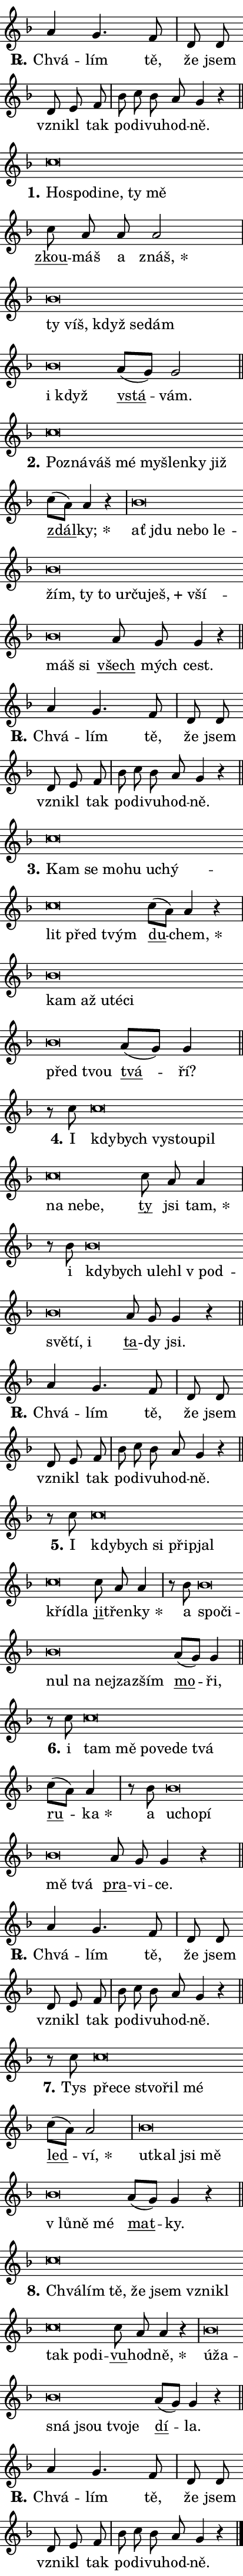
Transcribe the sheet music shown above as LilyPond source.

\version "2.22.1"
\header { tagline = "" }
\paper {
  indent = 0\cm
  top-margin = 0\cm
  right-margin = 0\cm
  bottom-margin = 0\cm
  left-margin = 0\cm
  paper-width = 7\cm
  page-breaking = #ly:one-page-breaking
  system-system-spacing.basic-distance = #11
  score-system-spacing.basic-distance = #11.3
  ragged-last = ##f
}


%% Author: Thomas Morley
%% https://lists.gnu.org/archive/html/lilypond-user/2020-05/msg00002.html
#(define (line-position grob)
"Returns position of @var[grob} in current system:
   @code{'start}, if at first time-step
   @code{'end}, if at last time-step
   @code{'middle} otherwise
"
  (let* ((col (ly:item-get-column grob))
         (ln (ly:grob-object col 'left-neighbor))
         (rn (ly:grob-object col 'right-neighbor))
         (col-to-check-left (if (ly:grob? ln) ln col))
         (col-to-check-right (if (ly:grob? rn) rn col))
         (break-dir-left
           (and
             (ly:grob-property col-to-check-left 'non-musical #f)
             (ly:item-break-dir col-to-check-left)))
         (break-dir-right
           (and
             (ly:grob-property col-to-check-right 'non-musical #f)
             (ly:item-break-dir col-to-check-right))))
        (cond ((eqv? 1 break-dir-left) 'start)
              ((eqv? -1 break-dir-right) 'end)
              (else 'middle))))

#(define (tranparent-at-line-position vctor)
  (lambda (grob)
  "Relying on @code{line-position} select the relevant enry from @var{vctor}.
Used to determine transparency,"
    (case (line-position grob)
      ((end) (not (vector-ref vctor 0)))
      ((middle) (not (vector-ref vctor 1)))
      ((start) (not (vector-ref vctor 2))))))

noteHeadBreakVisibility =
#(define-music-function (break-visibility)(vector?)
"Makes @code{NoteHead}s transparent relying on @var{break-visibility}"
#{
  \override NoteHead.transparent =
    #(tranparent-at-line-position break-visibility)
#})

#(define delete-ledgers-for-transparent-note-heads
  (lambda (grob)
    "Reads whether a @code{NoteHead} is transparent.
If so this @code{NoteHead} is removed from @code{'note-heads} from
@var{grob}, which is supposed to be @code{LedgerLineSpanner}.
As a result ledgers are not printed for this @code{NoteHead}"
    (let* ((nhds-array (ly:grob-object grob 'note-heads))
           (nhds-list
             (if (ly:grob-array? nhds-array)
                 (ly:grob-array->list nhds-array)
                 '()))
           ;; Relies on the transparent-property being done before
           ;; Staff.LedgerLineSpanner.after-line-breaking is executed.
           ;; This is fragile ...
           (to-keep
             (remove
               (lambda (nhd)
                 (ly:grob-property nhd 'transparent #f))
               nhds-list)))
      ;; TODO find a better method to iterate over grob-arrays, similiar
      ;; to filter/remove etc for lists
      ;; For now rebuilt from scratch
      (set! (ly:grob-object grob 'note-heads)  '())
      (for-each
        (lambda (nhd)
          (ly:pointer-group-interface::add-grob grob 'note-heads nhd))
        to-keep))))

hideNotes = {
  \noteHeadBreakVisibility #begin-of-line-visible
}
unHideNotes = {
  \noteHeadBreakVisibility #all-visible
}

% work-around for resetting accidentals
% https://lilypond.org/doc/v2.23/Documentation/notation/displaying-rhythms#unmetered-music
cadenzaMeasure = {
  \cadenzaOff
  \partial 1024 s1024
  \cadenzaOn
}

#(define-markup-command (accent layout props text) (markup?)
  "Underline accented syllable"
  (interpret-markup layout props
    #{\markup \override #'(offset . 4.3) \underline { #text }#}))

responsum = \markup \concat {
  "R" \hspace #-1.05 \path #0.1 #'((moveto 0 0.07) (lineto 0.9 0.8)) \hspace #0.05 "."
}

\layout {
    \context {
        \Staff
        \remove "Time_signature_engraver"
        \override LedgerLineSpanner.after-line-breaking = #delete-ledgers-for-transparent-note-heads
    }
    \context {
        \Voice {
            \override NoteHead.output-attributes = #'((class . "notehead"))
            \override Hairpin.height = #0.55
        }
    }
    \context {
        \Lyrics {
            \override StanzaNumber.output-attributes = #'((class . "stanzanumber"))
            \override LyricSpace.minimum-distance = #0.9
            \override LyricText.font-name = #"TeX Gyre Schola"
            \override LyricText.font-size = 1
            \override StanzaNumber.font-name = #"TeX Gyre Schola Bold"
            \override StanzaNumber.font-size = 1
        }
    }
}

% magnetic-lyrics.ily
%
%   written by
%     Jean Abou Samra <jean@abou-samra.fr>
%     Werner Lemberg <wl@gnu.org>
%
%   adapted by
%     Jiri Hon <jiri.hon@gmail.com>
%
% Version 2022-Apr-15

% https://www.mail-archive.com/lilypond-user@gnu.org/msg149350.html

#(define (Left_hyphen_pointer_engraver context)
   "Collect syllable-hyphen-syllable occurrences in lyrics and store
them in properties.  This engraver only looks to the left.  For
example, if the lyrics input is @code{foo -- bar}, it does the
following.

@itemize @bullet
@item
Set the @code{text} property of the @code{LyricHyphen} grob between
@q{foo} and @q{bar} to @code{foo}.

@item
Set the @code{left-hyphen} property of the @code{LyricText} grob with
text @q{foo} to the @code{LyricHyphen} grob between @q{foo} and
@q{bar}.
@end itemize

Use this auxiliary engraver in combination with the
@code{lyric-@/text::@/apply-@/magnetic-@/offset!} hook."
   (let ((hyphen #f)
         (text #f))
     (make-engraver
      (acknowledgers
       ((lyric-syllable-interface engraver grob source-engraver)
        (set! text grob)))
      (end-acknowledgers
       ((lyric-hyphen-interface engraver grob source-engraver)
        ;(when (not (grob::has-interface grob 'lyric-space-interface))
          (set! hyphen grob)));)
      ((stop-translation-timestep engraver)
       (when (and text hyphen)
         (ly:grob-set-object! text 'left-hyphen hyphen))
       (set! text #f)
       (set! hyphen #f)))))

#(define (lyric-text::apply-magnetic-offset! grob)
   "If the space between two syllables is less than the value in
property @code{LyricText@/.details@/.squash-threshold}, move the right
syllable to the left so that it gets concatenated with the left
syllable.

Use this function as a hook for
@code{LyricText@/.after-@/line-@/breaking} if the
@code{Left_@/hyphen_@/pointer_@/engraver} is active."
   (let ((hyphen (ly:grob-object grob 'left-hyphen #f)))
     (when hyphen
       (let ((left-text (ly:spanner-bound hyphen LEFT)))
         (when (grob::has-interface left-text 'lyric-syllable-interface)
           (let* ((common (ly:grob-common-refpoint grob left-text X))
                  (this-x-ext (ly:grob-extent grob common X))
                  (left-x-ext
                   (begin
                     ;; Trigger magnetism for left-text.
                     (ly:grob-property left-text 'after-line-breaking)
                     (ly:grob-extent left-text common X)))
                  ;; `delta` is the gap width between two syllables.
                  (delta (- (interval-start this-x-ext)
                            (interval-end left-x-ext)))
                  (details (ly:grob-property grob 'details))
                  (threshold (assoc-get 'squash-threshold details 0.2)))
             (when (< delta threshold)
               (let* (;; We have to manipulate the input text so that
                      ;; ligatures crossing syllable boundaries are not
                      ;; disabled.  For languages based on the Latin
                      ;; script this is essentially a beautification.
                      ;; However, for non-Western scripts it can be a
                      ;; necessity.
                      (lt (ly:grob-property left-text 'text))
                      (rt (ly:grob-property grob 'text))
                      (is-space (grob::has-interface hyphen 'lyric-space-interface))
                      (space (if is-space " " ""))
                      (space-markup (grob-interpret-markup grob " "))
                      (space-size (interval-length (ly:stencil-extent space-markup X)))
                      (extra-delta (if is-space space-size 0))
                      ;; Append new syllable.
                      (ltrt-space (if (and (string? lt) (string? rt))
                                (string-append lt space rt)
                                (make-concat-markup (list lt space rt))))
                      ;; Right-align `ltrt` to the right side.
                      (ltrt-space-markup (grob-interpret-markup
                               grob
                               (make-translate-markup
                                (cons (interval-length this-x-ext) 0)
                                (make-right-align-markup ltrt-space)))))
                 (begin
                   ;; Don't print `left-text`.
                   (ly:grob-set-property! left-text 'stencil #f)
                   ;; Set text and stencil (which holds all collected
                   ;; syllables so far) and shift it to the left.
                   (ly:grob-set-property! grob 'text ltrt-space)
                   (ly:grob-set-property! grob 'stencil ltrt-space-markup)
                   (ly:grob-translate-axis! grob (- (- delta extra-delta)) X))))))))))


#(define (lyric-hyphen::displace-bounds-first grob)
   ;; Make very sure this callback isn't triggered too early.
   (let ((left (ly:spanner-bound grob LEFT))
         (right (ly:spanner-bound grob RIGHT)))
     (ly:grob-property left 'after-line-breaking)
     (ly:grob-property right 'after-line-breaking)
     (ly:lyric-hyphen::print grob)))

squashThreshold = #0.4

\layout {
  \context {
    \Lyrics
    \consists #Left_hyphen_pointer_engraver
    \override LyricText.after-line-breaking =
      #lyric-text::apply-magnetic-offset!
    \override LyricHyphen.stencil = #lyric-hyphen::displace-bounds-first
    \override LyricText.details.squash-threshold = \squashThreshold
    \override LyricHyphen.minimum-distance = 0
    \override LyricHyphen.minimum-length = \squashThreshold
  }
}

squash = \override LyricText.details.squash-threshold = 9999
unSquash = \override LyricText.details.squash-threshold = \squashThreshold

left = \override LyricText.self-alignment-X = #LEFT
unLeft = \revert LyricText.self-alignment-X

starOffset = #(lambda (grob) 
                (let ((x_offset (ly:self-alignment-interface::aligned-on-x-parent grob)))
                  (if (= x_offset 0) 0 (+ x_offset 1.2))))

star = #(define-music-function (syllable)(string?)
"Append star separator at the end of a syllable"
#{
  \once \override LyricText.X-offset = #starOffset
  \lyricmode { \markup {
    #syllable
    \override #'((font-name . "TeX Gyre Schola Bold")) \hspace #0.2 \lower #0.65 \larger "*"
  } }
#})

starAccent = #(define-music-function (syllable)(string?)
"Append star separator at the end of a syllable and make accent"
#{
  \once \override LyricText.X-offset = #starOffset
  \lyricmode { \markup {
    \accent #syllable
    \override #'((font-name . "TeX Gyre Schola Bold")) \hspace #0.2 \lower #0.65 \larger "*"
  } }
#})

breath = #(define-music-function (syllable)(string?)
"Append breathing indicator at the end of a syllable"
#{
  \lyricmode { \markup { #syllable "+" } }
#})

optionalBreath = #(define-music-function (syllable)(string?)
"Append optional breathing indicator at the end of a syllable"
#{
  \lyricmode { \markup { #syllable "(+)" } }
#})


\score {
    <<
        \new Voice = "melody" { \cadenzaOn \key f \major \relative { a'4 g4. f8 \cadenzaMeasure \bar "|" d d \bar "" d e f \cadenzaMeasure \bar "|" bes c bes a g4 r \cadenzaMeasure \bar "||" \break } }
        \new Lyrics \lyricsto "melody" { \lyricmode { \set stanza = \responsum
Chvá -- lím tě, že jsem vzni -- kl tak po -- di -- vu -- hod -- ně. } }
    >>
    \layout {}
}

\score {
    <<
        \new Voice = "melody" { \cadenzaOn \key f \major \relative { c''\breve*1/16 \hideNotes \breve*1/16 \bar "" \breve*1/16 \bar "" \breve*1/16 \bar "" \breve*1/16 \breve*1/16 \bar "" \unHideNotes \bar "" c8 a a a2 \cadenzaMeasure \bar "|" bes\breve*1/16 \hideNotes \breve*1/16 \bar "" \breve*1/16 \bar "" \breve*1/16 \bar "" \breve*1/16 \bar "" \breve*1/16 \breve*1/16 \bar "" \unHideNotes \bar "" a8[( g)] g2 \cadenzaMeasure \bar "||" \break } }
        \new Lyrics \lyricsto "melody" { \lyricmode { \set stanza = "1."
\left Ho -- \squash spo -- di -- ne, ty mě \unLeft \unSquash \markup \accent zkou -- máš a \star znáš, \left ty \squash víš, když se -- dám i když \unLeft \unSquash \markup \accent vstá -- vám. } }
    >>
    \layout {}
}

\score {
    <<
        \new Voice = "melody" { \cadenzaOn \key f \major \relative { c''\breve*1/16 \hideNotes \breve*1/16 \bar "" \breve*1/16 \bar "" \breve*1/16 \bar "" \breve*1/16 \bar "" \breve*1/16 \bar "" \breve*1/16 \breve*1/16 \bar "" \unHideNotes \bar "" c8[( a)] a4 r \cadenzaMeasure \bar "|" bes\breve*1/16 \hideNotes \breve*1/16 \bar "" \breve*1/16 \bar "" \breve*1/16 \bar "" \breve*1/16 \bar "" \breve*1/16 \bar "" \breve*1/16 \bar "" \breve*1/16 \bar "" \breve*1/16 \bar "" \breve*1/16 \bar "" \breve*1/16 \bar "" \breve*1/16 \bar "" \breve*1/16 \breve*1/16 \bar "" \unHideNotes \bar "" a8 g g4 r \cadenzaMeasure \bar "||" \break } }
        \new Lyrics \lyricsto "melody" { \lyricmode { \set stanza = "2."
\left Po -- \squash zná -- váš mé my -- šlen -- ky již \unLeft \unSquash \markup \accent zdál -- \star ky; \left ať \squash jdu ne -- bo le -- žím, ty to ur -- ču -- \breath "ješ," vší -- máš si \unLeft \unSquash \markup \accent všech mých cest. } }
    >>
    \layout {}
}

\score {
    <<
        \new Voice = "melody" { \cadenzaOn \key f \major \relative { a'4 g4. f8 \cadenzaMeasure \bar "|" d d \bar "" d e f \cadenzaMeasure \bar "|" bes c bes a g4 r \cadenzaMeasure \bar "||" \break } }
        \new Lyrics \lyricsto "melody" { \lyricmode { \set stanza = \responsum
Chvá -- lím tě, že jsem vzni -- kl tak po -- di -- vu -- hod -- ně. } }
    >>
    \layout {}
}

\score {
    <<
        \new Voice = "melody" { \cadenzaOn \key f \major \relative { c''\breve*1/16 \hideNotes \breve*1/16 \bar "" \breve*1/16 \bar "" \breve*1/16 \bar "" \breve*1/16 \bar "" \breve*1/16 \bar "" \breve*1/16 \bar "" \breve*1/16 \breve*1/16 \bar "" \unHideNotes \bar "" c8[( a)] a4 r \cadenzaMeasure \bar "|" bes\breve*1/16 \hideNotes \breve*1/16 \bar "" \breve*1/16 \bar "" \breve*1/16 \bar "" \breve*1/16 \bar "" \breve*1/16 \breve*1/16 \bar "" \unHideNotes \bar "" a8[( g)] g4 \cadenzaMeasure \bar "||" \break } }
        \new Lyrics \lyricsto "melody" { \lyricmode { \set stanza = "3."
\left Kam \squash se mo -- hu u -- chý -- lit před tvým \unLeft \unSquash \markup \accent du -- \star chem, \left kam \squash až u -- té -- ci před tvou \unLeft \unSquash \markup \accent tvá -- ří? } }
    >>
    \layout {}
}

\score {
    <<
        \new Voice = "melody" { \cadenzaOn \key f \major \relative { r8 c''8 c\breve*1/16 \hideNotes \breve*1/16 \bar "" \breve*1/16 \bar "" \breve*1/16 \bar "" \breve*1/16 \bar "" \breve*1/16 \bar "" \breve*1/16 \breve*1/16 \bar "" \unHideNotes \bar "" c8 a a4 \cadenzaMeasure \bar "|" r8 bes8 bes\breve*1/16 \hideNotes \breve*1/16 \bar "" \breve*1/16 \bar "" \breve*1/16 \bar "" \breve*1/16 \bar "" \breve*1/16 \bar "" \breve*1/16 \breve*1/16 \bar "" \unHideNotes \bar "" a8 g g4 r \cadenzaMeasure \bar "||" \break } }
        \new Lyrics \lyricsto "melody" { \lyricmode { \set stanza = "4."
I \left kdy -- \squash bych vy -- stou -- pil na ne -- be, \unLeft \unSquash \markup \accent ty jsi \star tam, i \left kdy -- \squash bych u -- lehl "v pod" -- svě -- tí, i \unLeft \unSquash \markup \accent ta -- dy jsi. } }
    >>
    \layout {}
}

\score {
    <<
        \new Voice = "melody" { \cadenzaOn \key f \major \relative { a'4 g4. f8 \cadenzaMeasure \bar "|" d d \bar "" d e f \cadenzaMeasure \bar "|" bes c bes a g4 r \cadenzaMeasure \bar "||" \break } }
        \new Lyrics \lyricsto "melody" { \lyricmode { \set stanza = \responsum
Chvá -- lím tě, že jsem vzni -- kl tak po -- di -- vu -- hod -- ně. } }
    >>
    \layout {}
}

\score {
    <<
        \new Voice = "melody" { \cadenzaOn \key f \major \relative { r8 c''8 c\breve*1/16 \hideNotes \breve*1/16 \bar "" \breve*1/16 \bar "" \breve*1/16 \bar "" \breve*1/16 \bar "" \breve*1/16 \breve*1/16 \bar "" \unHideNotes \bar "" c8 a a4 \cadenzaMeasure \bar "|" r8 bes8 bes\breve*1/16 \hideNotes \breve*1/16 \bar "" \breve*1/16 \bar "" \breve*1/16 \bar "" \breve*1/16 \breve*1/16 \bar "" \unHideNotes \bar "" a8[( g)] g4 \cadenzaMeasure \bar "||" \break } }
        \new Lyrics \lyricsto "melody" { \lyricmode { \set stanza = "5."
I \left kdy -- \squash bych si při -- pjal kří -- dla \unLeft \unSquash \markup \accent ji -- třen -- \star ky a \left spo -- \squash či -- nul na nej -- zazším \unLeft \unSquash \markup \accent mo -- ři, } }
    >>
    \layout {}
}

\score {
    <<
        \new Voice = "melody" { \cadenzaOn \key f \major \relative { r8 c''8 c\breve*1/16 \hideNotes \breve*1/16 \bar "" \breve*1/16 \bar "" \breve*1/16 \bar "" \breve*1/16 \breve*1/16 \bar "" \unHideNotes \bar "" c8[( a)] a4 \cadenzaMeasure \bar "|" r8 bes8 bes\breve*1/16 \hideNotes \breve*1/16 \bar "" \breve*1/16 \bar "" \breve*1/16 \breve*1/16 \bar "" \unHideNotes \bar "" a8 g g4 r \cadenzaMeasure \bar "||" \break } }
        \new Lyrics \lyricsto "melody" { \lyricmode { \set stanza = "6."
i \left tam \squash mě po -- ve -- de tvá \unLeft \unSquash \markup \accent ru -- \star ka a \left u -- \squash cho -- pí mě tvá \unLeft \unSquash \markup \accent pra -- vi -- ce. } }
    >>
    \layout {}
}

\score {
    <<
        \new Voice = "melody" { \cadenzaOn \key f \major \relative { a'4 g4. f8 \cadenzaMeasure \bar "|" d d \bar "" d e f \cadenzaMeasure \bar "|" bes c bes a g4 r \cadenzaMeasure \bar "||" \break } }
        \new Lyrics \lyricsto "melody" { \lyricmode { \set stanza = \responsum
Chvá -- lím tě, že jsem vzni -- kl tak po -- di -- vu -- hod -- ně. } }
    >>
    \layout {}
}

\score {
    <<
        \new Voice = "melody" { \cadenzaOn \key f \major \relative { r8 c''8 c\breve*1/16 \hideNotes \breve*1/16 \bar "" \breve*1/16 \bar "" \breve*1/16 \breve*1/16 \bar "" \unHideNotes \bar "" c8[( a)] a2 \cadenzaMeasure \bar "|" bes\breve*1/16 \hideNotes \breve*1/16 \bar "" \breve*1/16 \bar "" \breve*1/16 \bar "" \breve*1/16 \bar "" \breve*1/16 \breve*1/16 \bar "" \unHideNotes \bar "" a8[( g)] g4 r \cadenzaMeasure \bar "||" \break } }
        \new Lyrics \lyricsto "melody" { \lyricmode { \set stanza = "7."
Tys \left pře -- \squash ce stvo -- řil mé \unLeft \unSquash \markup \accent led -- \star ví, \left ut -- \squash kal jsi mě "v lů" -- ně mé \unLeft \unSquash \markup \accent mat -- ky. } }
    >>
    \layout {}
}

\score {
    <<
        \new Voice = "melody" { \cadenzaOn \key f \major \relative { c''\breve*1/16 \hideNotes \breve*1/16 \bar "" \breve*1/16 \bar "" \breve*1/16 \bar "" \breve*1/16 \bar "" \breve*1/16 \bar "" \breve*1/16 \bar "" \breve*1/16 \bar "" \breve*1/16 \breve*1/16 \bar "" \unHideNotes \bar "" c8 a a4 r \cadenzaMeasure \bar "|" bes\breve*1/16 \hideNotes \breve*1/16 \bar "" \breve*1/16 \bar "" \breve*1/16 \bar "" \breve*1/16 \breve*1/16 \bar "" \unHideNotes \bar "" a8[( g)] g4 r \cadenzaMeasure \bar "||" \break } }
        \new Lyrics \lyricsto "melody" { \lyricmode { \set stanza = "8."
\left Chvá -- \squash lím tě, že jsem vzni -- kl tak po -- di -- \unLeft \unSquash \markup \accent vu -- hod -- \star ně, \left ú -- \squash ža -- sná jsou tvo -- je \unLeft \unSquash \markup \accent dí -- la. } }
    >>
    \layout {}
}

\score {
    <<
        \new Voice = "melody" { \cadenzaOn \key f \major \relative { a'4 g4. f8 \cadenzaMeasure \bar "|" d d \bar "" d e f \cadenzaMeasure \bar "|" bes c bes a g4 r \cadenzaMeasure \bar "||" \break } \bar "|." }
        \new Lyrics \lyricsto "melody" { \lyricmode { \set stanza = \responsum
Chvá -- lím tě, že jsem vzni -- kl tak po -- di -- vu -- hod -- ně. } }
    >>
    \layout {}
}
